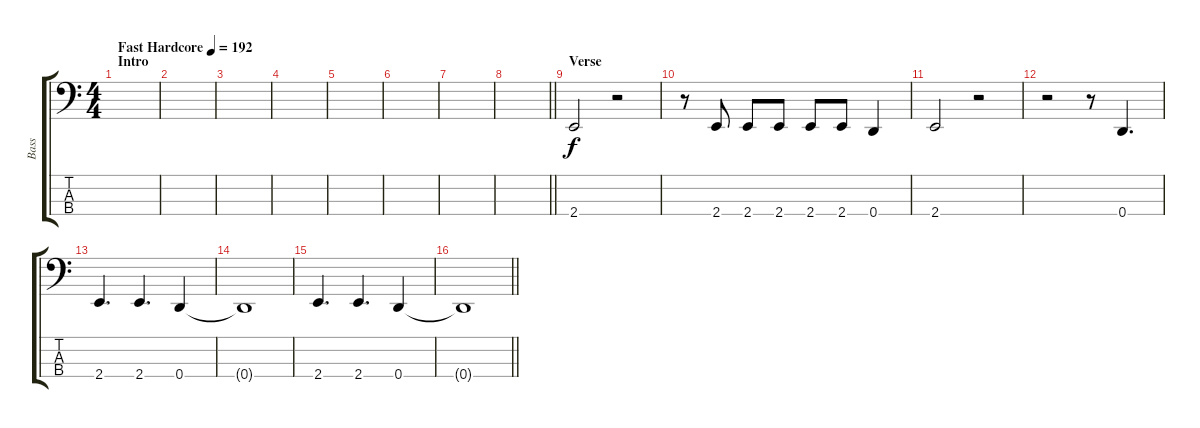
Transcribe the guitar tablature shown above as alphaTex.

\track ("Bass" "Bass") {instrument electricbasspick}
\staff {score tabs}
\tuning (G2 D2 A1 D1) {hide}
\ts (4 4)
\section ("" "Intro")
\tempo (192 "Fast Hardcore")
\clef f4
\ks c
|
|
|
|
|
|
|
\barLineRight lightlight
|
\section ("" "Verse")
2.4.2 r.2 |
r.8 2.4.8 2.4.8 2.4.8 2.4.8 2.4.8 0.4.4 |
2.4.2 r.2 |
r.2 r.8 0.4.4{d} |
2.4.4{d} 2.4.4{d} 0.4.4 |
0.4{t}.1 |
2.4.4{d} 2.4.4{d} 0.4.4 |
\barLineRight lightlight
0.4{t}.1
